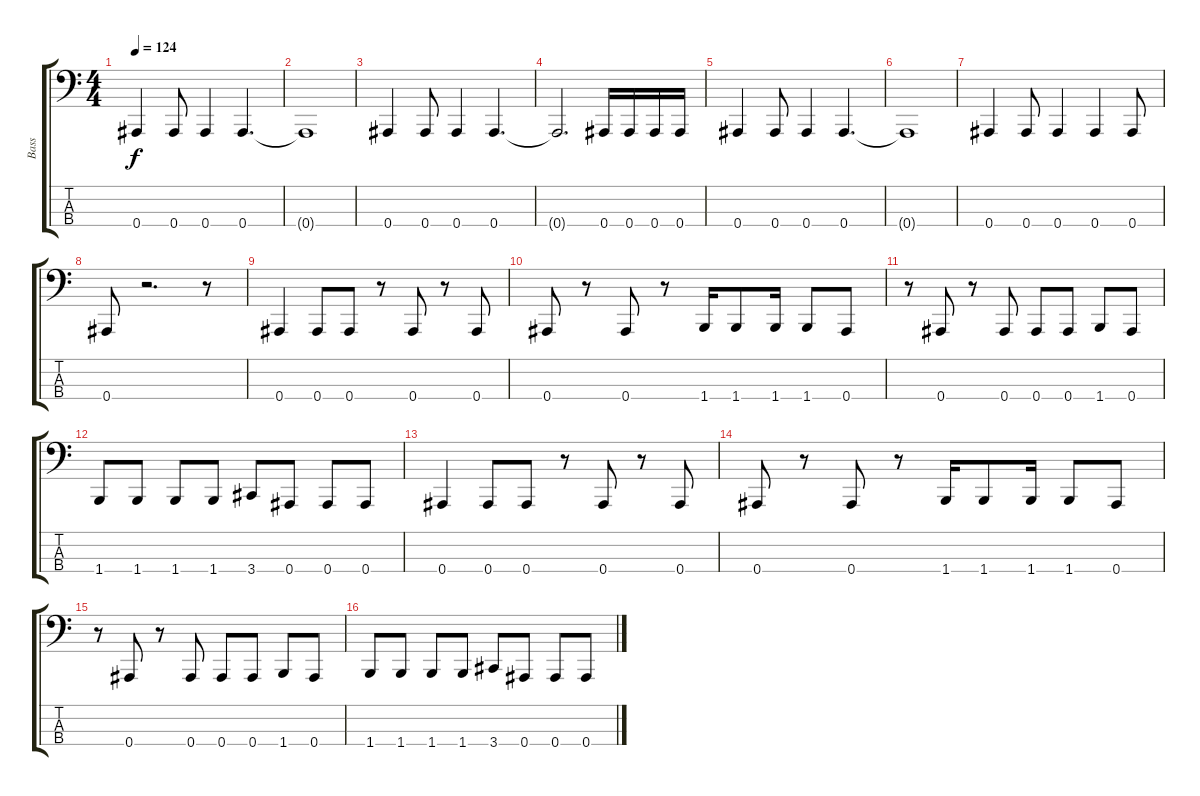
\track ("Bass" "Bass") {instrument electricbasspick}
\staff {score tabs}
\tuning (Eb2 Bb1 F1 Bb0) {hide}
\ts (4 4)
\tempo 124
\clef f4
\ks c
0.4.4{dy f} 0.4.8 0.4.4 0.4.4{d} |
0.4{t}.1 |
0.4.4 0.4.8 0.4.4 0.4.4{d} |
0.4{t}.2{d} 0.4.16 0.4.16 0.4.16 0.4.16 |
0.4.4 0.4.8 0.4.4 0.4.4{d} |
0.4{t}.1 |
0.4.4 0.4.8 0.4.4 0.4.4 0.4.8 |
0.4.8 r.2{d} r.8 |
0.4.4 0.4.8 0.4.8 r.8 0.4.8 r.8 0.4.8 |
0.4.8 r.8 0.4.8 r.8 1.4.16 1.4.8 1.4.16 1.4.8 0.4.8 |
r.8 0.4.8 r.8 0.4.8 0.4.8 0.4.8 1.4.8 0.4.8 |
1.4.8 1.4.8 1.4.8 1.4.8 3.4.8 0.4.8 0.4.8 0.4.8 |
0.4.4 0.4.8 0.4.8 r.8 0.4.8 r.8 0.4.8 |
0.4.8 r.8 0.4.8 r.8 1.4.16 1.4.8 1.4.16 1.4.8 0.4.8 |
r.8 0.4.8 r.8 0.4.8 0.4.8 0.4.8 1.4.8 0.4.8 |
1.4.8 1.4.8 1.4.8 1.4.8 3.4.8 0.4.8 0.4.8 0.4.8
